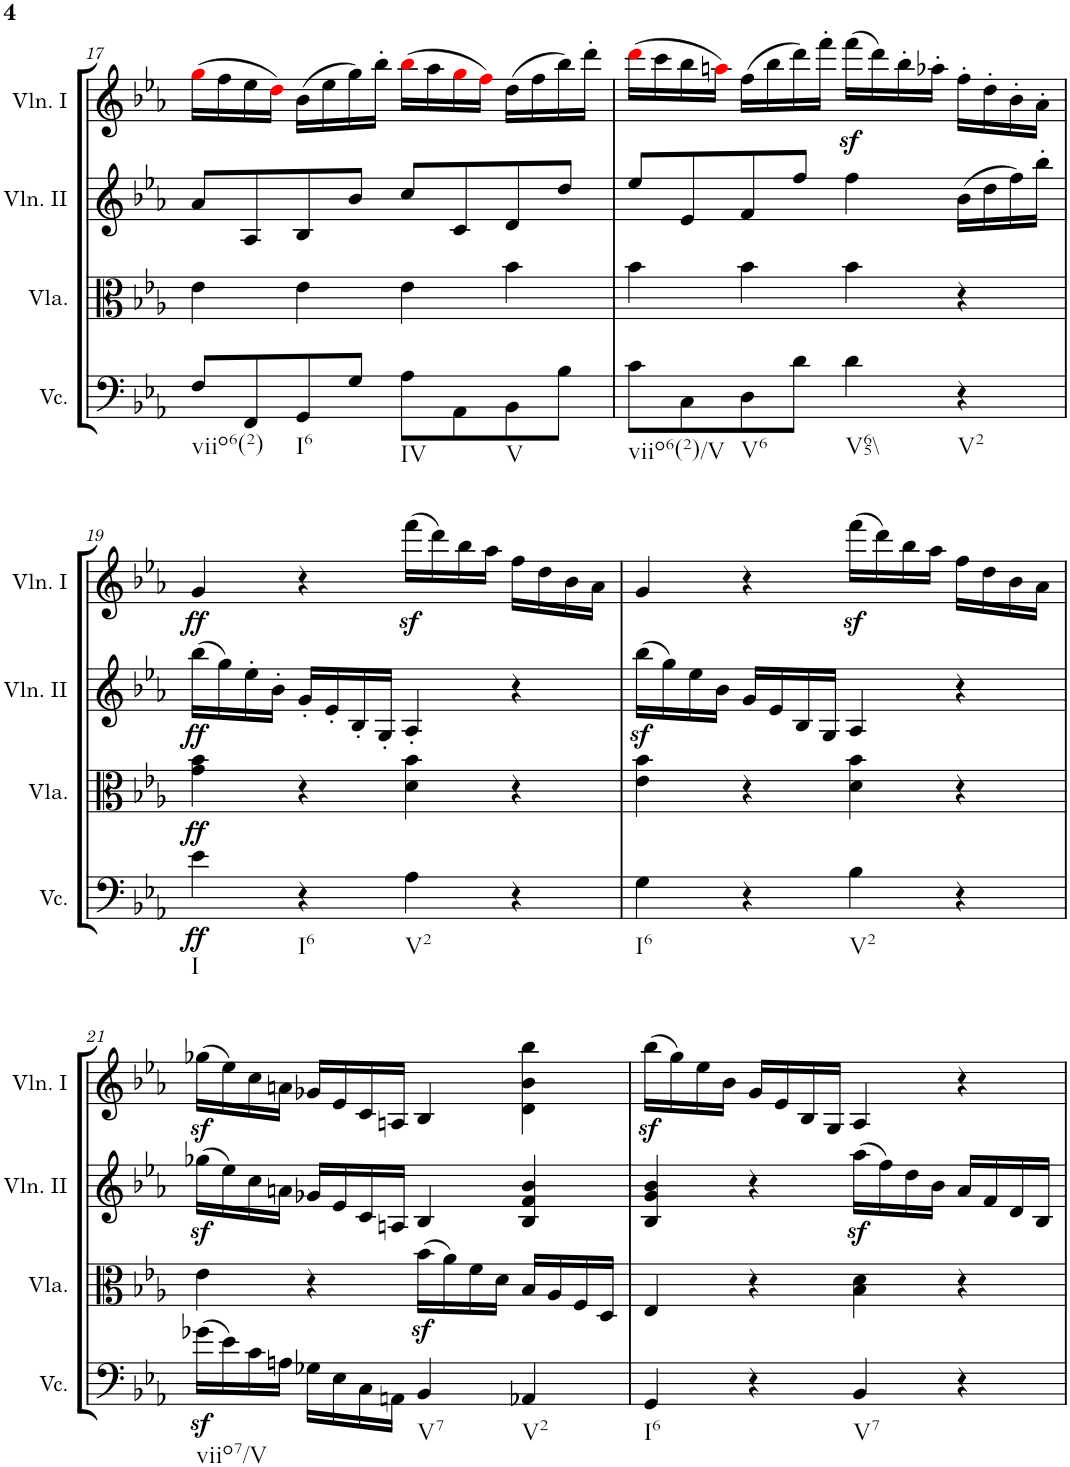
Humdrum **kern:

**kern	**dynam	**kern	**dynam	**kern	**dynam	**kern	**dynam
*part4	*part4	*part3	*part3	*part2	*part2	*part1	*part1
*staff4	*staff4	*staff3	*staff3	*staff2	*staff2	*staff1	*staff1
*I"Violoncello	*	*I"Viola	*	*I"Violino II	*	*I"Violino I	*
*I'Vc.	*	*I'Vla.	*	*I'Vln. II	*	*I'Vln. I	*
!!LO:PB:g=z
*clefF4	*	*clefC3	*	*clefG2	*	*clefG2	*
*k[b-e-a-]	*	*k[b-e-a-]	*	*k[b-e-a-]	*	*k[b-e-a-]	*
*M4/4	*	*M4/4	*	*M4/4	*	*M4/4	*
*met(c)	*	*met(c)	*	*met(c)	*	*met(c)	*
=17	=17	=17	=17	=17	=17	=17	=17
!LO:TX:b:t=viio6(2)	!	!	!	!	!	!	!
8F/L	.	4e-\	.	8a-/L	.	(16ggi\LL	.
.	.	.	.	.	.	16ff\	.
8FF/	.	.	.	8A-/	.	16ee-\	.
.	.	.	.	.	.	16ddi\JJ)	.
!LO:TX:b:t=I6	!	!	!	!	!	!	!
8GG/	.	4e-\	.	8B-/	.	(16b-\LL	.
.	.	.	.	.	.	16ee-\	.
8G/J	.	.	.	8b-/J	.	16gg\)	.
.	.	.	.	.	.	16bb-'\JJ	.
!LO:TX:b:t=IV	!	!	!	!	!	!	!
8A-\L	.	4e-\	.	8cc/L	.	(16bb-i\LL	.
.	.	.	.	.	.	16aa-\	.
8AA-\	.	.	.	8c/	.	16ggi\	.
.	.	.	.	.	.	16ffi\JJ)	.
!LO:TX:b:t=V	!	!	!	!	!	!	!
8BB-\	.	4b-\	.	8d/	.	(16dd\LL	.
.	.	.	.	.	.	16ff\	.
8B-\J	.	.	.	8dd/J	.	16bb-\)	.
.	.	.	.	.	.	16ddd'\JJ	.
=18	=18	=18	=18	=18	=18	=18	=18
!LO:TX:b:t=viio6(2)/V	!	!	!	!	!	!	!
8c\L	.	4b-\	.	8ee-/L	.	(16dddi\LL	.
.	.	.	.	.	.	16ccc\	.
8C\	.	.	.	8e-/	.	16bb-\	.
.	.	.	.	.	.	16aani\JJ)	.
!LO:TX:b:t=V6	!	!	!	!	!	!	!
8D\	.	4b-\	.	8f/	.	(16ff\LL	.
.	.	.	.	.	.	16bb-\	.
8d\J	.	.	.	8ff/J	.	16ddd\)	.
.	.	.	.	.	.	16fff'\JJ	.
!LO:TX:b:t=V65\\	!	!	!	!	!	!	!
4d\	.	4b-\	.	4ff\	.	(16fffz<\LL	.
.	.	.	.	.	.	16ddd\)	.
.	.	.	.	.	.	16bb-'\	.
.	.	.	.	.	.	16aa-X'\JJ	.
!LO:TX:b:t=V2	!	!	!	!	!	!	!
4r	.	4r	.	(16b-\LL	.	16ff'\LL	.
.	.	.	.	16dd\	.	16dd'\	.
.	.	.	.	16ff\)	.	16b-'\	.
.	.	.	.	16bb-'\JJ	.	16a-'\JJ	.
!!LO:LB:g=z
=19	=19	=19	=19	=19	=19	=19	=19
!LO:TX:b:t=I	!	!	!	!	!	!	!
!	!LO:DY:b	!	!LO:DY:b	!	!LO:DY:b	!	!LO:DY:b
4e-\	ff	4g\ 4b-\	ff	(16bb-\LL	ff	4g/	ff
.	.	.	.	16gg\)	.	.	.
.	.	.	.	16ee-'\	.	.	.
.	.	.	.	16b-'\JJ	.	.	.
!LO:TX:b:t=I6	!	!	!	!	!	!	!
4r	.	4r	.	16g'/LL	.	4r	.
.	.	.	.	16e-'/	.	.	.
.	.	.	.	16B-'/	.	.	.
.	.	.	.	16G'/JJ	.	.	.
!LO:TX:b:t=V2	!	!	!	!	!	!	!
4A-\	.	4d\ 4b-\	.	4A-'/	.	(16fffz<\LL	.
.	.	.	.	.	.	16ddd\)	.
.	.	.	.	.	.	16bb-\	.
.	.	.	.	.	.	16aa-\JJ	.
4r	.	4r	.	4r	.	16ff\LL	.
.	.	.	.	.	.	16dd\	.
.	.	.	.	.	.	16b-\	.
.	.	.	.	.	.	16a-\JJ	.
=20	=20	=20	=20	=20	=20	=20	=20
!LO:TX:b:t=I6	!	!	!	!	!	!	!
4G\	.	4e-\ 4b-\	.	(16bb-z<\LL	.	4g/	.
.	.	.	.	16gg\)	.	.	.
.	.	.	.	16ee-\	.	.	.
.	.	.	.	16b-\JJ	.	.	.
4r	.	4r	.	16g/LL	.	4r	.
.	.	.	.	16e-/	.	.	.
.	.	.	.	16B-/	.	.	.
.	.	.	.	16G/JJ	.	.	.
!LO:TX:b:t=V2	!	!	!	!	!	!	!
4B-\	.	4d\ 4b-\	.	4A-/	.	(16fffz<\LL	.
.	.	.	.	.	.	16ddd\)	.
.	.	.	.	.	.	16bb-\	.
.	.	.	.	.	.	16aa-\JJ	.
4r	.	4r	.	4r	.	16ff\LL	.
.	.	.	.	.	.	16dd\	.
.	.	.	.	.	.	16b-\	.
.	.	.	.	.	.	16a-\JJ	.
!!LO:LB:g=z
=21	=21	=21	=21	=21	=21	=21	=21
!LO:TX:b:t=viio7/V	!	!	!	!	!	!	!
(16g-Xz<\LL	.	4e-\	.	(16gg-Xz<\LL	.	(16gg-Xz<\LL	.
16e-\)	.	.	.	16ee-\)	.	16ee-\)	.
16c\	.	.	.	16cc\	.	16cc\	.
16An\JJ	.	.	.	16an\JJ	.	16an\JJ	.
16G-X\LL	.	4r	.	16g-X/LL	.	16g-X/LL	.
16E-\	.	.	.	16e-/	.	16e-/	.
16C\	.	.	.	16c/	.	16c/	.
16AAn\JJ	.	.	.	16An/JJ	.	16An/JJ	.
!LO:TX:b:t=V7	!	!	!	!	!	!	!
4BB-/	.	(16b-z<\LL	.	4B-/	.	4B-/	.
.	.	16a-\)	.	.	.	.	.
.	.	16f\	.	.	.	.	.
.	.	16d\JJ	.	.	.	.	.
!LO:TX:b:t=V2	!	!	!	!	!	!	!
4AA-X/	.	16B-/LL	.	4B-/ 4f/ 4b-/	.	4d\ 4b-\ 4bb-\	.
.	.	16A-/	.	.	.	.	.
.	.	16F/	.	.	.	.	.
.	.	16D/JJ	.	.	.	.	.
=22	=22	=22	=22	=22	=22	=22	=22
!LO:TX:b:t=I6	!	!	!	!	!	!	!
4GG/	.	4E-/	.	4B-/ 4g/ 4b-/	.	(16bb-z<\LL	.
.	.	.	.	.	.	16gg\)	.
.	.	.	.	.	.	16ee-\	.
.	.	.	.	.	.	16b-\JJ	.
4r	.	4r	.	4r	.	16g/LL	.
.	.	.	.	.	.	16e-/	.
.	.	.	.	.	.	16B-/	.
.	.	.	.	.	.	16G/JJ	.
!LO:TX:b:t=V7	!	!	!	!	!	!	!
4BB-/	.	4B-\ 4d\	.	(16aa-z<\LL	.	4A-/	.
.	.	.	.	16ff\)	.	.	.
.	.	.	.	16dd\	.	.	.
.	.	.	.	16b-\JJ	.	.	.
4r	.	4r	.	16a-/LL	.	4r	.
.	.	.	.	16f/	.	.	.
.	.	.	.	16d/	.	.	.
.	.	.	.	16B-/JJ	.	.	.
=	=	=	=	=	=	=	=
*-	*-	*-	*-	*-	*-	*-	*-
